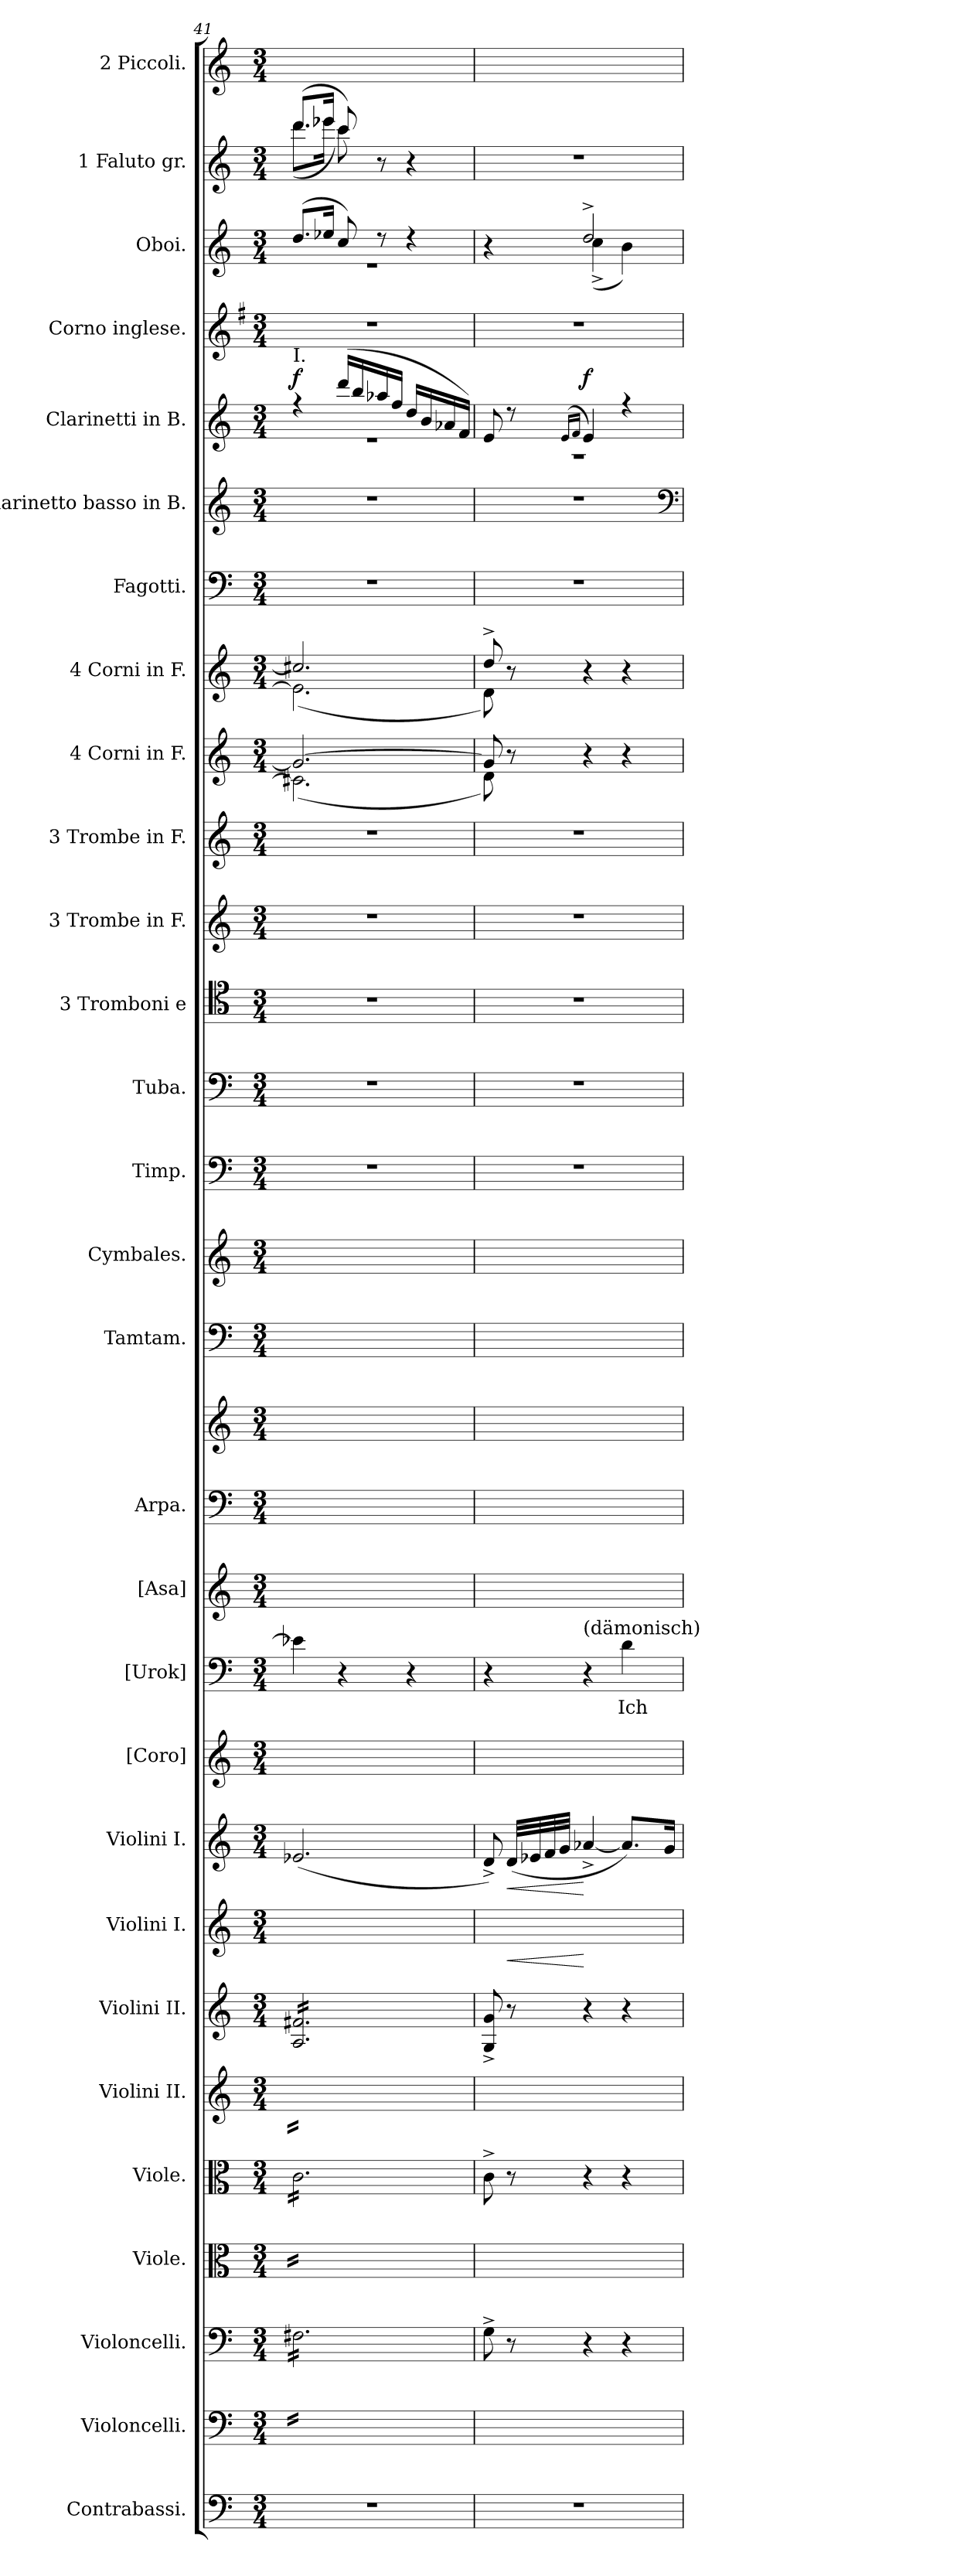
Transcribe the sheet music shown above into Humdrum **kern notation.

**kern	**kern	**kern	**kern	**kern	**kern	**kern	**kern	**dynam	**kern	**dynam	**kern	**kern	**text	**kern	**kern	**kern	**kern	**kern	**kern	**kern	**kern	**kern	**kern	**kern	**kern	**kern	**kern	**kern	**dynam	**kern	**kern	**dynam	**kern	**kern
*part29	*part28	*part27	*part26	*part25	*part24	*part23	*part22	*part22	*part21	*part21	*part20	*part19	*part19	*part18	*part17	*part17	*part16	*part15	*part14	*part13	*part12	*part11	*part10	*part9	*part8	*part7	*part6	*part5	*part5	*part4	*part3	*part3	*part2	*part1
*staff30	*staff29	*staff28	*staff27	*staff26	*staff25	*staff24	*staff23	*staff23	*staff22	*staff22	*staff21	*staff20	*staff20	*staff19	*staff18	*staff17	*staff16	*staff15	*staff14	*staff13	*staff12	*staff11	*staff10	*staff9	*staff8	*staff7	*staff6	*staff5	*staff5	*staff4	*staff3	*staff3	*staff2	*staff1
*I"Contrabassi.	*I"Violoncelli.	*I"Violoncelli.	*I"Viole.	*I"Viole.	*I"Violini II.	*I"Violini II.	*I"Violini I.	*	*I"Violini I.	*	*I"[Coro]	*I"[Urok]	*	*I"[Asa]	*I"Arpa.	*	*I"Tamtam.	*I"Cymbales.	*I"Timp.	*I"Tuba.	*I"3 Tromboni e	*I"3 Trombe in F.	*I"3 Trombe in F.	*I"4 Corni in F.	*I"4 Corni in F.	*I"Fagotti.	*I"Clarinetto basso in B.	*I"Clarinetti in B.	*	*I"Corno inglese.	*I"Oboi.	*	*I"1 Faluto gr.	*I"2 Piccoli.
*I'C.-B.	*I'Vcll.	*I'Vcll.	*	*	*I'II.	*I'II.	*	*	*	*	*	*I'Urok.	*	*I'Asa.	*	*	*I'Tamtam	*I'Cymb.	*I'Timp	*	*I'1.2. Tromb.	*	*I'1.2. Trb. F.	*I'Corni F.	*I'Corni F.	*I'Fag.	*	*I'Cl.B.	*	*I'Corno ingl.	*I'Ob.	*	*	*I'Picc.
*clefF4	*clefF4	*clefF4	*clefC3	*clefC3	*clefG2	*clefG2	*clefG2	*	*clefG2	*	*clefG2	*clefF4	*	*clefG2	*clefF4	*clefG2	*clefF4	*clefG2	*clefF4	*clefF4	*clefC4	*clefG2	*clefG2	*clefG2	*clefG2	*clefF4	*clefG2	*clefG2	*	*clefG2	*clefG2	*	*clefG2	*clefG2
*	*	*	*	*	*	*	*	*	*	*	*	*	*	*	*	*	*	*	*	*	*	*ITrd-3c-5	*ITrd-3c-5	*ITrd4c7	*ITrd4c7	*	*ITrd1c2	*ITrd1c2	*	*ITrd4c7	*	*	*	*
*k[]	*k[]	*k[]	*k[]	*k[]	*k[]	*k[]	*k[]	*	*k[]	*	*k[]	*k[]	*	*k[]	*k[]	*k[]	*k[]	*k[]	*k[]	*k[]	*k[]	*k[b-]	*k[b-]	*k[b-]	*k[b-]	*k[]	*k[b-e-]	*k[b-e-]	*	*k[]	*k[]	*	*k[]	*k[]
*M3/4	*M3/4	*M3/4	*M3/4	*M3/4	*M3/4	*M3/4	*M3/4	*	*M3/4	*	*M3/4	*M3/4	*	*M3/4	*M3/4	*M3/4	*M3/4	*M3/4	*M3/4	*M3/4	*M3/4	*M3/4	*M3/4	*M3/4	*M3/4	*M3/4	*M3/4	*M3/4	*	*M3/4	*M3/4	*	*M3/4	*M3/4
=41	=41	=41	=41	=41	=41	=41	=41	=41	=41	=41	=41	=41	=41	=41	=41	=41	=41	=41	=41	=41	=41	=41	=41	=41	=41	=41	=41	=41	=41	=41	=41	=41	=41	=41
*	*	*	*	*	*	*	*	*	*	*	*	*	*	*	*	*	*	*	*	*	*	*	*	*^	*^	*	*	*^	*	*	*^	*	*^	*
!	!	!	!	!	!	!	!	!	!	!	!	!	!	!	!	!	!	!	!	!	!	!	!	!	!	!	!	!	!	!LO:TX:a:t=I.	!	!	!	!	!	!	!	!	!
!	!	!	!	!	!	!	!	!	!	!	!	!	!	!	!	!	!	!	!	!	!	!	!	!	!	!	!	!	!	!	!	!LO:DY:a	!	!	!	!	!	!	!
*	*tremolo	*	*	*	*	*	*	*	*	*	*	*	*	*	*	*	*	*	*	*	*	*	*	*	*	*	*	*	*	*	*	*	*	*	*	*	*	*	*
*	*	*tremolo	*	*	*	*	*	*	*	*	*	*	*	*	*	*	*	*	*	*	*	*	*	*	*	*	*	*	*	*	*	*	*	*	*	*	*	*	*
*	*	*	*tremolo	*	*	*	*	*	*	*	*	*	*	*	*	*	*	*	*	*	*	*	*	*	*	*	*	*	*	*	*	*	*	*	*	*	*	*	*
*	*	*	*	*tremolo	*	*	*	*	*	*	*	*	*	*	*	*	*	*	*	*	*	*	*	*	*	*	*	*	*	*	*	*	*	*	*	*	*	*	*
*	*	*	*	*	*tremolo	*	*	*	*	*	*	*	*	*	*	*	*	*	*	*	*	*	*	*	*	*	*	*	*	*	*	*	*	*	*	*	*	*	*
*	*	*	*	*	*	*tremolo	*	*	*	*	*	*	*	*	*	*	*	*	*	*	*	*	*	*	*	*	*	*	*	*	*	*	*	*	*	*	*	*	*
2.r	16F#X\yyLL	16F#X\LL	16c\yyLL	16c\LL	16Ayy/ 16f#Xyy/LL	16A/ 16f#X/LL	(2.e-X/yy	.	(2.e-X/	.	2.ryy	4e-X\]	.	2.ryy	2.ryy	2.ryy	2.ryy	2.ryy	2.r	2.r	2.r	2.r	2.r	2.c/_	(2.F#X\]	2.f#X/]	(2.A\]	2.r	2.r	4rff	2.re	f	2.r	(8.dd/L	2.re	.	(8.ddd/L	(8.ddd\L	2.ryy
.	16F#X\yy	16F#X\	16c\yy	16c\	16Ayy/ 16f#Xyy/	16A/ 16f#X/	.	.	.	.	.	.	.	.	.	.	.	.	.	.	.	.	.	.	.	.	.	.	.	.	.	.	.	.	.	.	.	.	.
.	16F#X\yy	16F#X\	16c\yy	16c\	16Ayy/ 16f#Xyy/	16A/ 16f#X/	.	.	.	.	.	.	.	.	.	.	.	.	.	.	.	.	.	.	.	.	.	.	.	.	.	.	.	.	.	.	.	.	.
.	16F#X\yy	16F#X\	16c\yy	16c\	16Ayy/ 16f#Xyy/	16A/ 16f#X/	.	.	.	.	.	.	.	.	.	.	.	.	.	.	.	.	.	.	.	.	.	.	.	.	.	.	.	16ee-X/Jk	.	.	16eee-X/Jk	16eee-X\Jk	.
.	16F#X\yy	16F#X\	16c\yy	16c\	16Ayy/ 16f#Xyy/	16A/ 16f#X/	.	.	.	.	.	4r	.	.	.	.	.	.	.	.	.	.	.	.	.	.	.	.	.	(16ccc/LL	.	.	.	8cc/)	.	.	8ccc/)	8ccc\)	.
.	16F#X\yy	16F#X\	16c\yy	16c\	16Ayy/ 16f#Xyy/	16A/ 16f#X/	.	.	.	.	.	.	.	.	.	.	.	.	.	.	.	.	.	.	.	.	.	.	.	16aa/	.	.	.	.	.	.	.	.	.
.	16F#X\yy	16F#X\	16c\yy	16c\	16Ayy/ 16f#Xyy/	16A/ 16f#X/	.	.	.	.	.	.	.	.	.	.	.	.	.	.	.	.	.	.	.	.	.	.	.	16gg-X/	.	.	.	8rdd	.	.	8r	4.ryy	.
.	16F#X\yy	16F#X\	16c\yy	16c\	16Ayy/ 16f#Xyy/	16A/ 16f#X/	.	.	.	.	.	.	.	.	.	.	.	.	.	.	.	.	.	.	.	.	.	.	.	16ee-/JJ	.	.	.	.	.	.	.	.	.
.	16F#X\yy	16F#X\	16c\yy	16c\	16Ayy/ 16f#Xyy/	16A/ 16f#X/	.	.	.	.	.	4r	.	.	.	.	.	.	.	.	.	.	.	.	.	.	.	.	.	16cc/LL	.	.	.	4rdd	.	.	4r	.	.
.	16F#X\yy	16F#X\	16c\yy	16c\	16Ayy/ 16f#Xyy/	16A/ 16f#X/	.	.	.	.	.	.	.	.	.	.	.	.	.	.	.	.	.	.	.	.	.	.	.	16a/	.	.	.	.	.	.	.	.	.
.	16F#X\yy	16F#X\	16c\yy	16c\	16Ayy/ 16f#Xyy/	16A/ 16f#X/	.	.	.	.	.	.	.	.	.	.	.	.	.	.	.	.	.	.	.	.	.	.	.	16g-X/	.	.	.	.	.	.	.	.	.
.	16F#X\yyJJ	16F#X\JJ	16c\yyJJ	16c\JJ	16Ayy/ 16f#Xyy/JJ	16A/ 16f#X/JJ	.	.	.	.	.	.	.	.	.	.	.	.	.	.	.	.	.	.	.	.	.	.	.	16e-/JJ)	.	.	.	.	.	.	.	.	.
*	*	*	*	*	*	*Xtremolo	*	*	*	*	*	*	*	*	*	*	*	*	*	*	*	*	*	*	*	*	*	*	*	*	*	*	*	*	*	*	*	*	*
*	*	*	*	*	*Xtremolo	*	*	*	*	*	*	*	*	*	*	*	*	*	*	*	*	*	*	*	*	*	*	*	*	*	*	*	*	*	*	*	*	*	*
*	*	*	*	*Xtremolo	*	*	*	*	*	*	*	*	*	*	*	*	*	*	*	*	*	*	*	*	*	*	*	*	*	*	*	*	*	*	*	*	*	*	*
*	*	*	*Xtremolo	*	*	*	*	*	*	*	*	*	*	*	*	*	*	*	*	*	*	*	*	*	*	*	*	*	*	*	*	*	*	*	*	*	*	*	*
*	*	*Xtremolo	*	*	*	*	*	*	*	*	*	*	*	*	*	*	*	*	*	*	*	*	*	*	*	*	*	*	*	*	*	*	*	*	*	*	*	*	*
*	*Xtremolo	*	*	*	*	*	*	*	*	*	*	*	*	*	*	*	*	*	*	*	*	*	*	*	*	*	*	*	*	*	*	*	*	*	*	*	*	*	*
*	*	*	*	*	*	*	*	*	*	*	*	*	*	*	*	*	*	*	*	*	*	*	*	*	*	*	*	*	*	*	*	*	*	*	*	*	*v	*v	*
=42	=42	=42	=42	=42	=42	=42	=42	=42	=42	=42	=42	=42	=42	=42	=42	=42	=42	=42	=42	=42	=42	=42	=42	=42	=42	=42	=42	=42	=42	=42	=42	=42	=42	=42	=42	=42	=42	=42
2.r	8G^\yy	8G^\	8c^\yy	8c^\	8Gyy^>/ 8gyy^>/	8G^>/ 8g^>/	8d^>/yy)	.	8d^>/)	.	2.ryy	4r	.	2.ryy	2.ryy	2.ryy	2.ryy	2.ryy	2.r	2.r	2.r	2.r	2.r	8c/]	8G\)	8g^/	8G\)	2.r	2.r	8d/	2.rA	.	2.r	4r	4ryy	.	2.r	2.ryy
!	!	!	!	!	!	!	!	!LO:HP:b	!	!LO:HP:b	!	!	!	!	!	!	!	!	!	!	!	!	!	!	!	!	!	!	!	!	!	!	!	!	!	!	!	!
.	8ryy	8r	8ryy	8r	8ryy	8r	(32d/LLLyy	<	(32d/LLL	<	.	.	.	.	.	.	.	.	.	.	.	.	.	8r	2ryy	8r	2ryy	.	.	8r	.	.	.	.	.	.	.	.
.	.	.	.	.	.	.	32e-X/yy	.	32e-X/	.	.	.	.	.	.	.	.	.	.	.	.	.	.	.	.	.	.	.	.	.	.	.	.	.	.	.	.	.
.	.	.	.	.	.	.	32f/yy	.	32f/	.	.	.	.	.	.	.	.	.	.	.	.	.	.	.	.	.	.	.	.	.	.	.	.	.	.	.	.	.
.	.	.	.	.	.	.	32g/JJJyy	.	32g/JJJ	.	.	.	.	.	.	.	.	.	.	.	.	.	.	.	.	.	.	.	.	.	.	.	.	.	.	.	.	.
.	.	.	.	.	.	.	.	.	.	.	.	.	.	.	.	.	.	.	.	.	.	.	.	.	.	.	.	.	.	(<16qqd/LL	.	.	.	.	.	.	.	.
.	.	.	.	.	.	.	.	.	.	.	.	.	.	.	.	.	.	.	.	.	.	.	.	.	.	.	.	.	.	16qqe-/JJ	.	.	.	.	.	.	.	.
!	!	!	!	!	!	!	!	!	!	!	!	!LO:TX:a:t=(dämonisch)	!	!	!	!	!	!	!	!	!	!	!	!	!	!	!	!	!	!	!	!	!	!	!	!	!	!
!	!	!	!	!	!	!	!	!	!	!	!	!	!	!	!	!	!	!	!	!	!	!	!	!	!	!	!	!	!	!	!	!LO:DY:a	!	!	!	!LO:DY:a:rj	!	!
!	!	!	!	!	!	!	!	!	!	!	!	!	!	!	!	!	!	!	!	!	!	!	!	!	!	!	!	!	!	!	!	!	!	!	!	!LO:DY:n=1:b:rj	!	!
.	4ryy	4r	4ryy	4r	4ryy	4r	[4a-X^>/yy	[	[4a-X^>/	[	.	4r	.	.	.	.	.	.	.	.	.	.	.	4r	.	4r	.	.	.	4d/)	.	f	.	2dd^/	(4cc^\	mf mf	.	.
.	4ryy	4r	4ryy	4r	4ryy	4r	8.a-/Lyy])	.	8.a-/L])	.	.	4d\	Ich	.	.	.	.	.	.	.	.	.	.	4r	.	4r	.	.	.	4r	.	.	.	.	4b\)	.	.	.
.	.	.	.	.	.	.	.	.	.	.	.	.	.	.	.	.	.	.	.	.	.	.	.	.	8ryy	.	8ryy	.	.	.	.	.	.	.	.	.	.	.
.	.	.	.	.	.	.	16g/Jkyy	.	16g/Jk	.	.	.	.	.	.	.	.	.	.	.	.	.	.	.	.	.	.	.	.	.	.	.	.	.	.	.	.	.
*	*	*	*	*	*	*	*	*	*	*	*	*	*	*	*	*	*	*	*	*	*	*	*	*v	*v	*	*	*	*	*v	*v	*	*	*v	*v	*	*	*
*	*	*	*	*	*	*	*	*	*	*	*	*	*	*	*	*	*	*	*	*	*	*	*	*	*v	*v	*	*	*	*	*	*	*	*	*
*	*	*	*	*	*	*	*	*	*	*	*	*	*	*	*	*	*	*	*	*	*	*	*	*	*	*	*clefF4	*	*	*	*	*	*	*
=	=	=	=	=	=	=	=	=	=	=	=	=	=	=	=	=	=	=	=	=	=	=	=	=	=	=	=	=	=	=	=	=	=	=
*-	*-	*-	*-	*-	*-	*-	*-	*-	*-	*-	*-	*-	*-	*-	*-	*-	*-	*-	*-	*-	*-	*-	*-	*-	*-	*-	*-	*-	*-	*-	*-	*-	*-	*-
